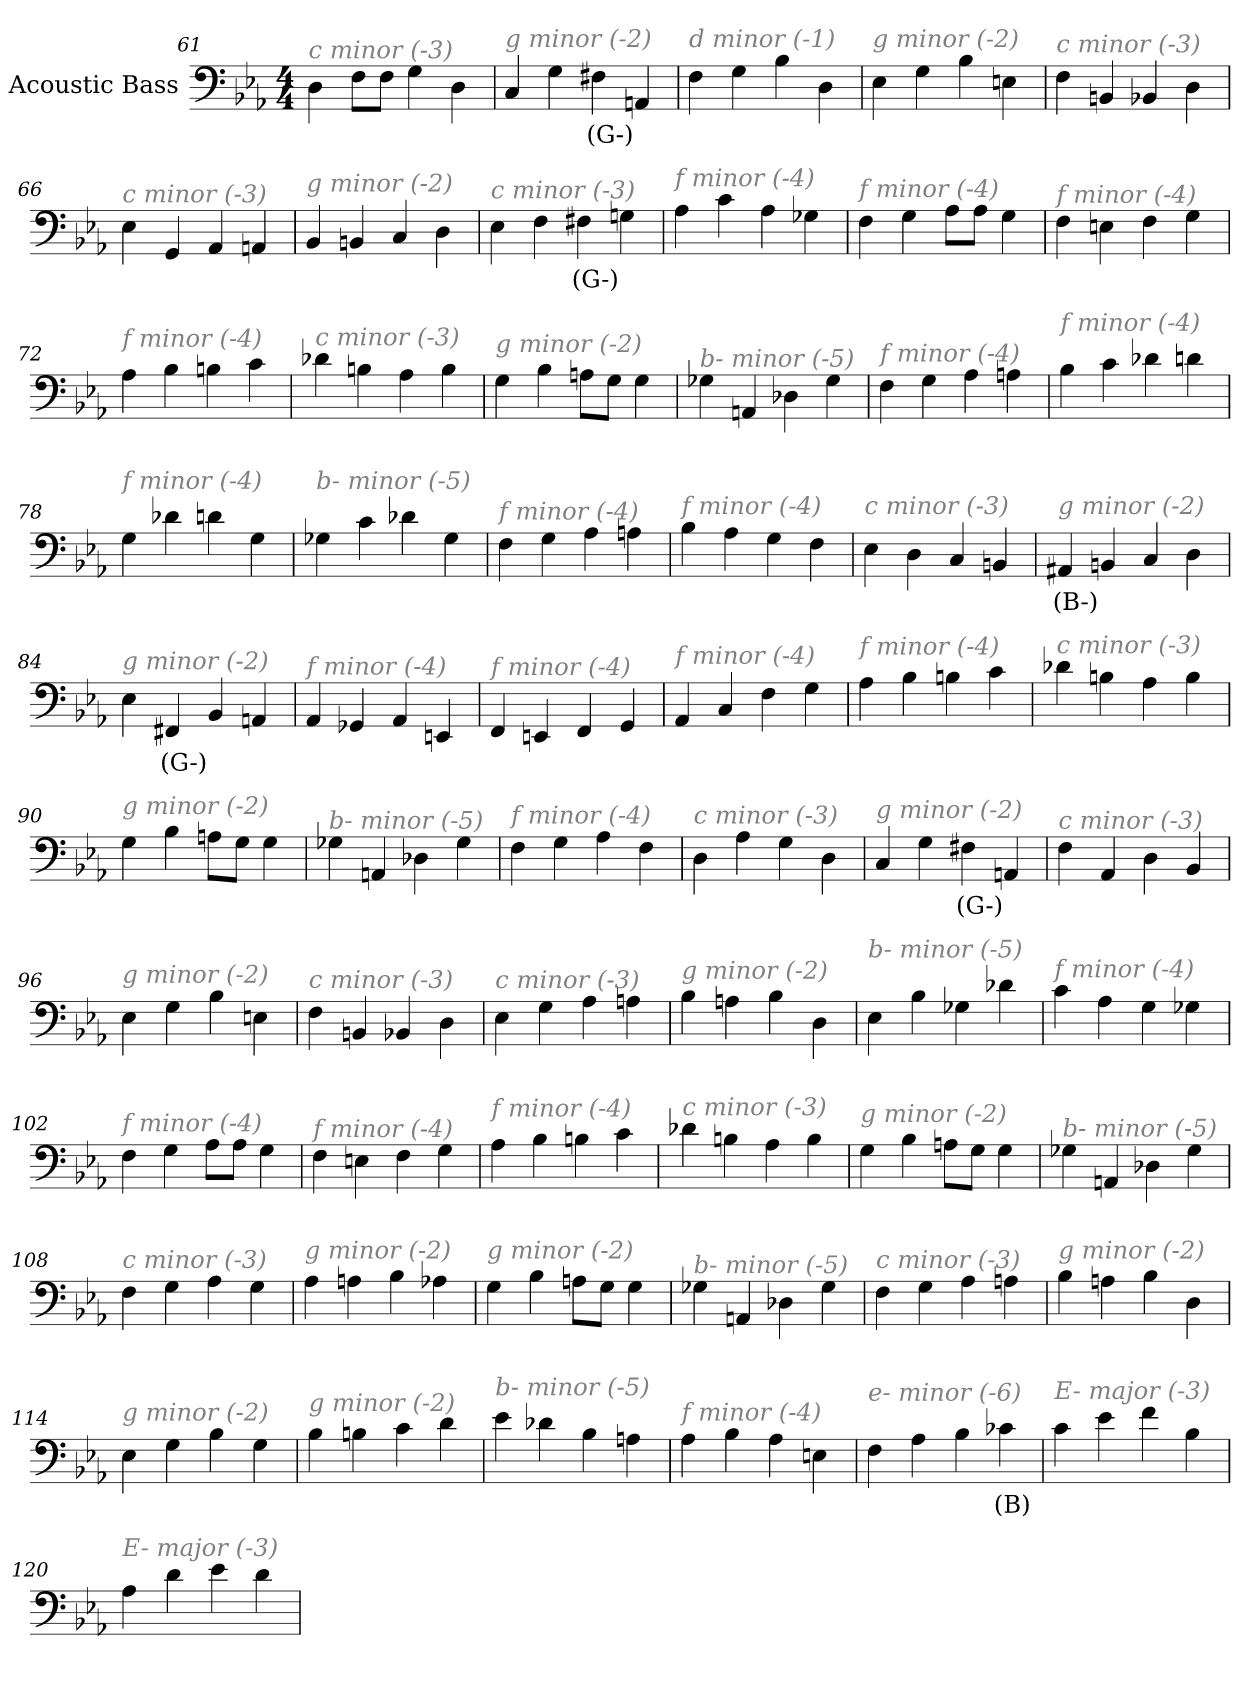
**kern	**text
*part1	*part1
*staff1	*staff1
*I"Acoustic Bass	*
*clefF4	*
*ITrd7c12	*
*k[b-e-a-]	*
*E-:	*
*M4/4	*
=61	=61
!LO:TX:i:color=#808080:t=c minor (-3)	!
4DD	.
8FFL	.
8FFJ	.
4GG	.
4DD	.
=62	=62
!LO:TX:i:color=#808080:t=g minor (-2)	!
4CC	.
4GG	.
4FF#Xi	(G-)
4AAAn	.
=63	=63
!LO:TX:i:color=#808080:t=d minor (-1)	!
4FF	.
4GG	.
4BB-	.
4DD	.
=64	=64
!LO:TX:i:color=#808080:t=g minor (-2)	!
4EE-	.
4GG	.
4BB-	.
4EEn	.
=65	=65
!LO:TX:i:color=#808080:t=c minor (-3)	!
4FF	.
4BBBn	.
4BBB-X	.
4DD	.
=66	=66
!LO:TX:i:color=#808080:t=c minor (-3)	!
4EE-	.
4GGG	.
4AAA-	.
4AAAn	.
=67	=67
!LO:TX:i:color=#808080:t=g minor (-2)	!
4BBB-	.
4BBBn	.
4CC	.
4DD	.
=68	=68
!LO:TX:i:color=#808080:t=c minor (-3)	!
4EE-	.
4FF	.
4FF#Xi	(G-)
4GGn	.
=69	=69
!LO:TX:i:color=#808080:t=f minor (-4)	!
4AA-	.
4C	.
4AA-	.
4GG-X	.
=70	=70
!LO:TX:i:color=#808080:t=f minor (-4)	!
4FF	.
4GG	.
8AA-L	.
8AA-J	.
4GG	.
=71	=71
!LO:TX:i:color=#808080:t=f minor (-4)	!
4FF	.
4EEn	.
4FF	.
4GG	.
=72	=72
!LO:TX:i:color=#808080:t=f minor (-4)	!
4AA-	.
4BB-	.
4BBn	.
4C	.
=73	=73
!LO:TX:i:color=#808080:t=c minor (-3)	!
4D-X	.
4BBn	.
4AA-	.
4BB	.
=74	=74
!LO:TX:i:color=#808080:t=g minor (-2)	!
4GG	.
4BB-	.
8AAnL	.
8GGJ	.
4GG	.
=75	=75
!LO:TX:i:color=#808080:t=b- minor (-5)	!
4GG-X	.
4AAAn	.
4DD-X	.
4GG-	.
=76	=76
!LO:TX:i:color=#808080:t=f minor (-4)	!
4FF	.
4GG	.
4AA-	.
4AAn	.
=77	=77
!LO:TX:i:color=#808080:t=f minor (-4)	!
4BB-	.
4C	.
4D-X	.
4Dn	.
=78	=78
!LO:TX:i:color=#808080:t=f minor (-4)	!
4GG	.
4D-X	.
4Dn	.
4GG	.
=79	=79
!LO:TX:i:color=#808080:t=b- minor (-5)	!
4GG-X	.
4C	.
4D-X	.
4GG-	.
=80	=80
!LO:TX:i:color=#808080:t=f minor (-4)	!
4FF	.
4GG	.
4AA-	.
4AAn	.
=81	=81
!LO:TX:i:color=#808080:t=f minor (-4)	!
4BB-	.
4AA-	.
4GG	.
4FF	.
=82	=82
!LO:TX:i:color=#808080:t=c minor (-3)	!
4EE-	.
4DD	.
4CC	.
4BBBn	.
=83	=83
!LO:TX:i:color=#808080:t=g minor (-2)	!
4AAA#Xj	(B-)
4BBBn	.
4CC	.
4DD	.
=84	=84
!LO:TX:i:color=#808080:t=g minor (-2)	!
4EE-	.
4FFF#Xi	(G-)
4BBB-	.
4AAAn	.
=85	=85
!LO:TX:i:color=#808080:t=f minor (-4)	!
4AAA-	.
4GGG-X	.
4AAA-	.
4EEEn	.
=86	=86
!LO:TX:i:color=#808080:t=f minor (-4)	!
4FFF	.
4EEEn	.
4FFF	.
4GGG	.
=87	=87
!LO:TX:i:color=#808080:t=f minor (-4)	!
4AAA-	.
4CC	.
4FF	.
4GG	.
=88	=88
!LO:TX:i:color=#808080:t=f minor (-4)	!
4AA-	.
4BB-	.
4BBn	.
4C	.
=89	=89
!LO:TX:i:color=#808080:t=c minor (-3)	!
4D-X	.
4BBn	.
4AA-	.
4BB	.
=90	=90
!LO:TX:i:color=#808080:t=g minor (-2)	!
4GG	.
4BB-	.
8AAnL	.
8GGJ	.
4GG	.
=91	=91
!LO:TX:i:color=#808080:t=b- minor (-5)	!
4GG-X	.
4AAAn	.
4DD-X	.
4GG-	.
=92	=92
!LO:TX:i:color=#808080:t=f minor (-4)	!
4FF	.
4GG	.
4AA-	.
4FF	.
=93	=93
!LO:TX:i:color=#808080:t=c minor (-3)	!
4DD	.
4AA-	.
4GG	.
4DD	.
=94	=94
!LO:TX:i:color=#808080:t=g minor (-2)	!
4CC	.
4GG	.
4FF#Xi	(G-)
4AAAn	.
=95	=95
!LO:TX:i:color=#808080:t=c minor (-3)	!
4FF	.
4AAA-	.
4DD	.
4BBB-	.
=96	=96
!LO:TX:i:color=#808080:t=g minor (-2)	!
4EE-	.
4GG	.
4BB-	.
4EEn	.
=97	=97
!LO:TX:i:color=#808080:t=c minor (-3)	!
4FF	.
4BBBn	.
4BBB-X	.
4DD	.
=98	=98
!LO:TX:i:color=#808080:t=c minor (-3)	!
4EE-	.
4GG	.
4AA-	.
4AAn	.
=99	=99
!LO:TX:i:color=#808080:t=g minor (-2)	!
4BB-	.
4AAn	.
4BB-	.
4DD	.
=100	=100
!LO:TX:i:color=#808080:t=b- minor (-5)	!
4EE-	.
4BB-	.
4GG-X	.
4D-X	.
=101	=101
!LO:TX:i:color=#808080:t=f minor (-4)	!
4C	.
4AA-	.
4GG	.
4GG-X	.
=102	=102
!LO:TX:i:color=#808080:t=f minor (-4)	!
4FF	.
4GG	.
8AA-L	.
8AA-J	.
4GG	.
=103	=103
!LO:TX:i:color=#808080:t=f minor (-4)	!
4FF	.
4EEn	.
4FF	.
4GG	.
=104	=104
!LO:TX:i:color=#808080:t=f minor (-4)	!
4AA-	.
4BB-	.
4BBn	.
4C	.
=105	=105
!LO:TX:i:color=#808080:t=c minor (-3)	!
4D-X	.
4BBn	.
4AA-	.
4BB	.
=106	=106
!LO:TX:i:color=#808080:t=g minor (-2)	!
4GG	.
4BB-	.
8AAnL	.
8GGJ	.
4GG	.
=107	=107
!LO:TX:i:color=#808080:t=b- minor (-5)	!
4GG-X	.
4AAAn	.
4DD-X	.
4GG-	.
=108	=108
!LO:TX:i:color=#808080:t=c minor (-3)	!
4FF	.
4GG	.
4AA-	.
4GG	.
=109	=109
!LO:TX:i:color=#808080:t=g minor (-2)	!
4AA-	.
4AAn	.
4BB-	.
4AA-X	.
=110	=110
!LO:TX:i:color=#808080:t=g minor (-2)	!
4GG	.
4BB-	.
8AAnL	.
8GGJ	.
4GG	.
=111	=111
!LO:TX:i:color=#808080:t=b- minor (-5)	!
4GG-X	.
4AAAn	.
4DD-X	.
4GG-	.
=112	=112
!LO:TX:i:color=#808080:t=c minor (-3)	!
4FF	.
4GG	.
4AA-	.
4AAn	.
=113	=113
!LO:TX:i:color=#808080:t=g minor (-2)	!
4BB-	.
4AAn	.
4BB-	.
4DD	.
=114	=114
!LO:TX:i:color=#808080:t=g minor (-2)	!
4EE-	.
4GG	.
4BB-	.
4GG	.
=115	=115
!LO:TX:i:color=#808080:t=g minor (-2)	!
4BB-	.
4BBn	.
4C	.
4D	.
=116	=116
!LO:TX:i:color=#808080:t=b- minor (-5)	!
4E-	.
4D-X	.
4BB-	.
4AAn	.
=117	=117
!LO:TX:i:color=#808080:t=f minor (-4)	!
4AA-	.
4BB-	.
4AA-	.
4EEn	.
=118	=118
!LO:TX:i:color=#808080:t=e- minor (-6)	!
4FF	.
4AA-	.
4BB-	.
4C-Xi	(B)
=119	=119
!LO:TX:i:color=#808080:t=E- major (-3)	!
4C	.
4E-	.
4F	.
4BB-	.
=120	=120
!LO:TX:i:color=#808080:t=E- major (-3)	!
4AA-	.
4D	.
4E-	.
4D	.
=	=
*-	*-
